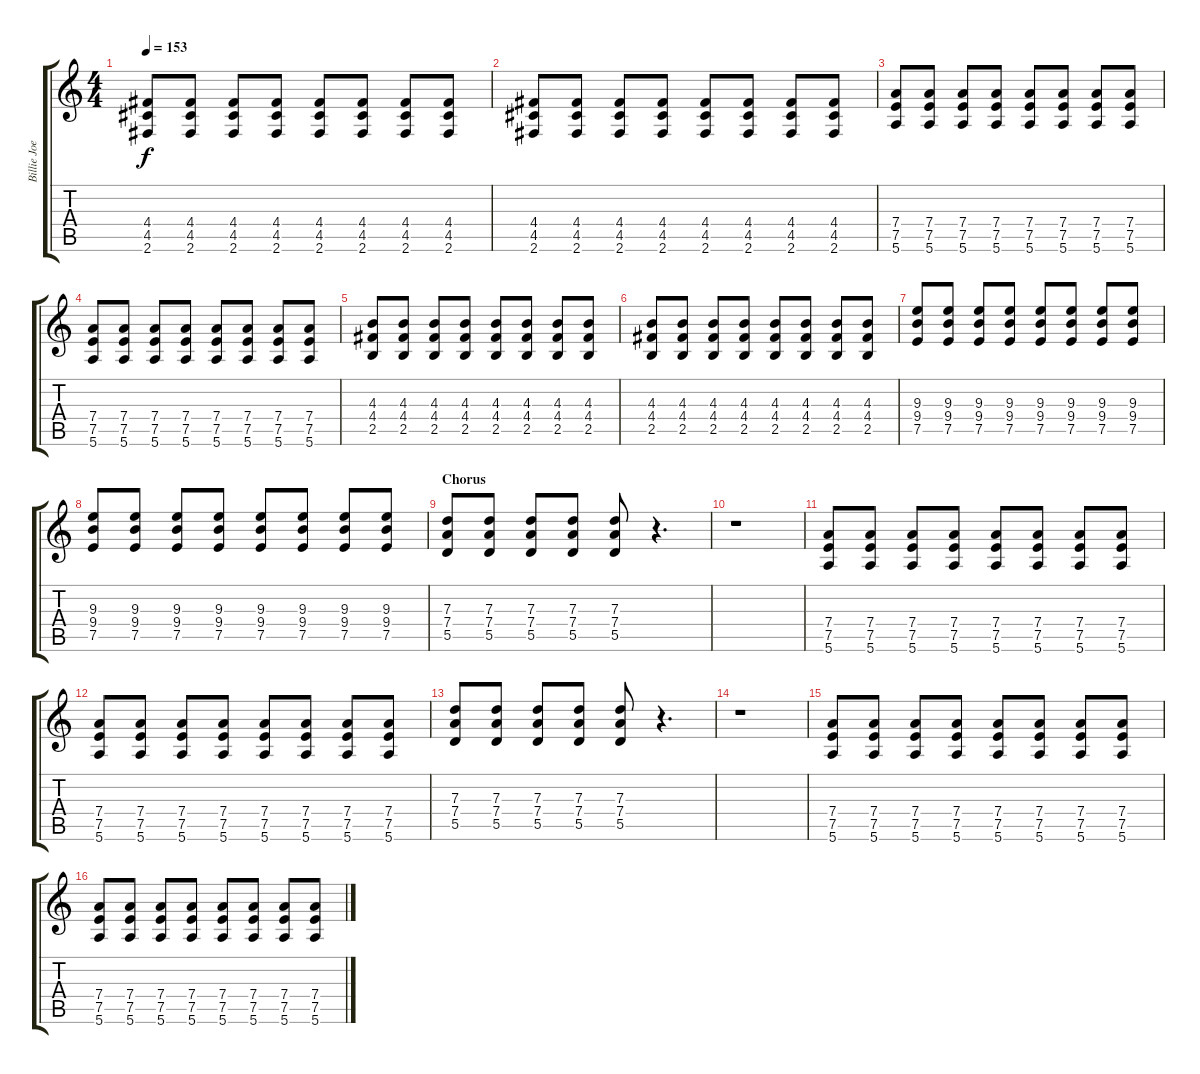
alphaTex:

\track ("Billie Joe Armstrong (Distortion Guitar)" "Billie Joe") {instrument distortionguitar}
\staff {score tabs}
\tuning (E4 B3 G3 D3 A2 E2) {hide}
\ts (4 4)
\tempo 153
\clef g2
\ks c
(4.4 4.5 2.6).8{dy f} (4.4 4.5 2.6).8 (4.4 4.5 2.6).8 (4.4 4.5 2.6).8 (4.4 4.5 2.6).8 (4.4 4.5 2.6).8 (4.4 4.5 2.6).8 (4.4 4.5 2.6).8 |
(4.4 4.5 2.6).8 (4.4 4.5 2.6).8 (4.4 4.5 2.6).8 (4.4 4.5 2.6).8 (4.4 4.5 2.6).8 (4.4 4.5 2.6).8 (4.4 4.5 2.6).8 (4.4 4.5 2.6).8 |
(7.4 7.5 5.6).8 (7.4 7.5 5.6).8 (7.4 7.5 5.6).8 (7.4 7.5 5.6).8 (7.4 7.5 5.6).8 (7.4 7.5 5.6).8 (7.4 7.5 5.6).8 (7.4 7.5 5.6).8 |
(7.4 7.5 5.6).8 (7.4 7.5 5.6).8 (7.4 7.5 5.6).8 (7.4 7.5 5.6).8 (7.4 7.5 5.6).8 (7.4 7.5 5.6).8 (7.4 7.5 5.6).8 (7.4 7.5 5.6).8 |
(4.3 4.4 2.5).8 (4.3 4.4 2.5).8 (4.3 4.4 2.5).8 (4.3 4.4 2.5).8 (4.3 4.4 2.5).8 (4.3 4.4 2.5).8 (4.3 4.4 2.5).8 (4.3 4.4 2.5).8 |
(4.3 4.4 2.5).8 (4.3 4.4 2.5).8 (4.3 4.4 2.5).8 (4.3 4.4 2.5).8 (4.3 4.4 2.5).8 (4.3 4.4 2.5).8 (4.3 4.4 2.5).8 (4.3 4.4 2.5).8 |
(9.3 9.4 7.5).8 (9.3 9.4 7.5).8 (9.3 9.4 7.5).8 (9.3 9.4 7.5).8 (9.3 9.4 7.5).8 (9.3 9.4 7.5).8 (9.3 9.4 7.5).8 (9.3 9.4 7.5).8 |
(9.3 9.4 7.5).8 (9.3 9.4 7.5).8 (9.3 9.4 7.5).8 (9.3 9.4 7.5).8 (9.3 9.4 7.5).8 (9.3 9.4 7.5).8 (9.3 9.4 7.5).8 (9.3 9.4 7.5).8 |
\section ("" "Chorus")
(7.3 7.4 5.5).8 (7.3 7.4 5.5).8 (7.3 7.4 5.5).8 (7.3 7.4 5.5).8 (7.3 7.4 5.5).8 r.4{d} |
r.1 |
(7.4 7.5 5.6).8 (7.4 7.5 5.6).8 (7.4 7.5 5.6).8 (7.4 7.5 5.6).8 (7.4 7.5 5.6).8 (7.4 7.5 5.6).8 (7.4 7.5 5.6).8 (7.4 7.5 5.6).8 |
(7.4 7.5 5.6).8 (7.4 7.5 5.6).8 (7.4 7.5 5.6).8 (7.4 7.5 5.6).8 (7.4 7.5 5.6).8 (7.4 7.5 5.6).8 (7.4 7.5 5.6).8 (7.4 7.5 5.6).8 |
(7.3 7.4 5.5).8 (7.3 7.4 5.5).8 (7.3 7.4 5.5).8 (7.3 7.4 5.5).8 (7.3 7.4 5.5).8 r.4{d} |
r.1 |
(7.4 7.5 5.6).8 (7.4 7.5 5.6).8 (7.4 7.5 5.6).8 (7.4 7.5 5.6).8 (7.4 7.5 5.6).8 (7.4 7.5 5.6).8 (7.4 7.5 5.6).8 (7.4 7.5 5.6).8 |
(7.4 7.5 5.6).8 (7.4 7.5 5.6).8 (7.4 7.5 5.6).8 (7.4 7.5 5.6).8 (7.4 7.5 5.6).8 (7.4 7.5 5.6).8 (7.4 7.5 5.6).8 (7.4 7.5 5.6).8
